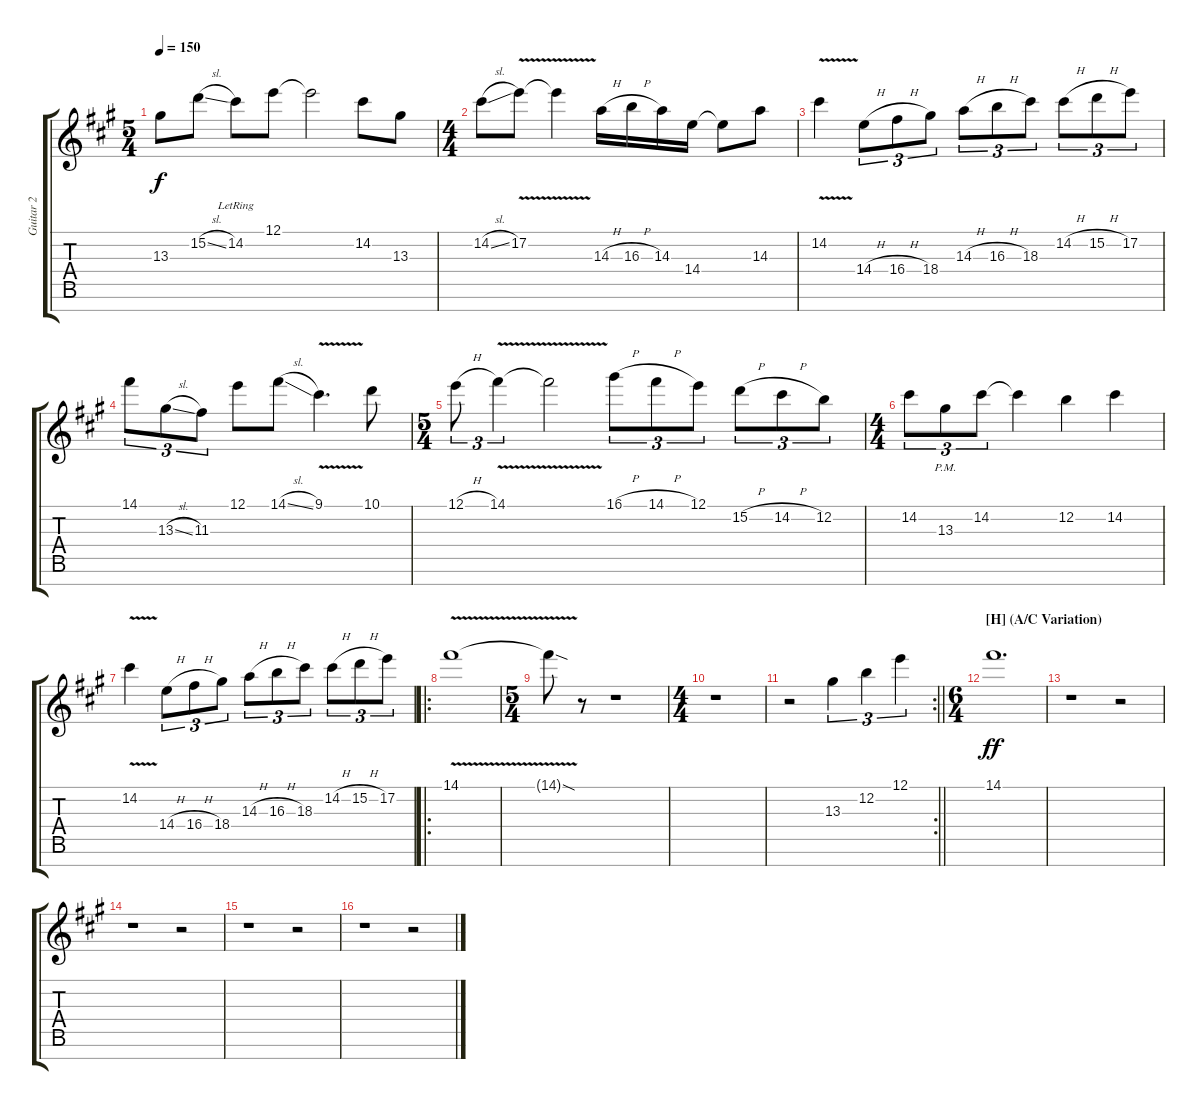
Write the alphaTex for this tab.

\track ("Guitar 2" "Guitar 2") {instrument overdrivenguitar}
\staff {score tabs}
\tuning (E4 B3 G3 D3 A2 E2 B1) {hide}
\ts (5 4)
\tempo 150
\clef g2
\ks f#minor
13.3.8{dy f} 15.2{sl}.8 14.2{lr}.8 12.1.8 12.1{t}.2 14.2.8 13.3.8 |
\ts (4 4)
14.2{sl}.8 17.2{v}.8 17.2{t}.4 14.3{h}.16 16.3{h}.16 14.3.16 14.4.16 14.4{t}.8 14.3.8 |
14.2{v}.4 14.4{h}.8{tu (3 2)} 16.4{h}.8{tu (3 2)} 18.4.8{tu (3 2)} 14.3{h}.8{tu (3 2)} 16.3{h}.8{tu (3 2)} 18.3.8{tu (3 2)} 14.2{h}.8{tu (3 2)} 15.2{h}.8{tu (3 2)} 17.2.8{tu (3 2)} |
14.1.8{tu (3 2)} 13.3{sl}.8{tu (3 2)} 11.3.8{tu (3 2)} 12.1.8 14.1{sl}.8 9.1{v}.4{d} 10.1.8 |
\ts (5 4)
12.1{h}.8{tu (3 2)} 14.1{v}.4{tu (3 2)} 14.1{t}.2 16.1{h}.8{tu (3 2)} 14.1{h}.8{tu (3 2)} 12.1.8{tu (3 2)} 15.2{h}.8{tu (3 2)} 14.2{h}.8{tu (3 2)} 12.2.8{tu (3 2)} |
\ts (4 4)
14.2.8{tu (3 2)} 13.3{pm}.8{tu (3 2)} 14.2.8{tu (3 2)} 14.2{t}.4 12.2.4 14.2.4 |
14.2{v}.4 14.4{h}.8{tu (3 2)} 16.4{h}.8{tu (3 2)} 18.4.8{tu (3 2)} 14.3{h}.8{tu (3 2)} 16.3{h}.8{tu (3 2)} 18.3.8{tu (3 2)} 14.2{h}.8{tu (3 2)} 15.2{h}.8{tu (3 2)} 17.2.8{tu (3 2)} |
\ro
14.1{v}.1 |
\ts (5 4)
14.1{sod t}.8 r.8 r.1 |
\ts (4 4)
r.1 |
\rc 2
\barLineRight lightlight
r.2 13.3.4{tu (3 2)} 12.2.4{tu (3 2)} 12.1.4{tu (3 2)} |
\ts (6 4)
\section ("" "[H] (A/C Variation)")
14.1.1{d dy ff volume 0} |
r.1{volume 16} r.2 |
r.1 r.2 |
r.1 r.2 |
r.1 r.2
